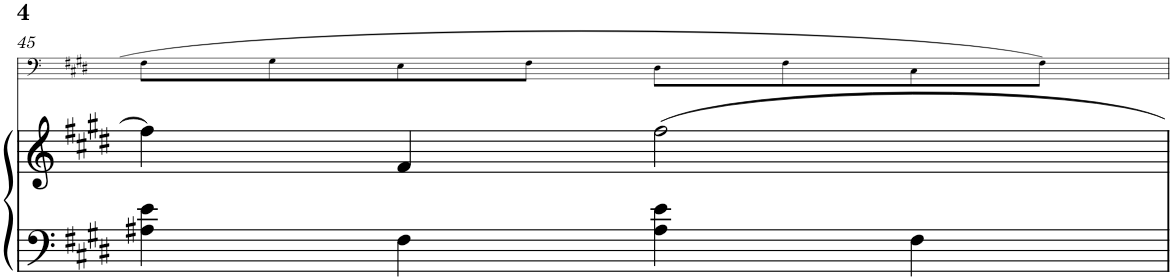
**kern	**kern	**kern
*part2	*part2	*part1
*staff3	*staff2	*staff1
*I"Piano	*	*I"Trombone
*I'Pno	*	*I'Trb
!!LO:PB:g=z
*clefF4	*clefG2	*clefF4
*k[f#c#g#d#]	*k[f#c#g#d#]	*k[f#c#g#d#]
*M4/4	*M4/4	*M4/4
*met(c)	*met(c)	*met(c)
=45	=45	=45
4A#X\ 4e\	4ff#\]	8F#\L
.	.	8G#\
4F#\	4f#/	8E\
.	.	8F#\J
4A#\ 4e\	2ff#\	8D#\L
.	.	8F#\
4F#\	.	8C#\
.	.	8F#\J
=	=	=
*-	*-	*-
